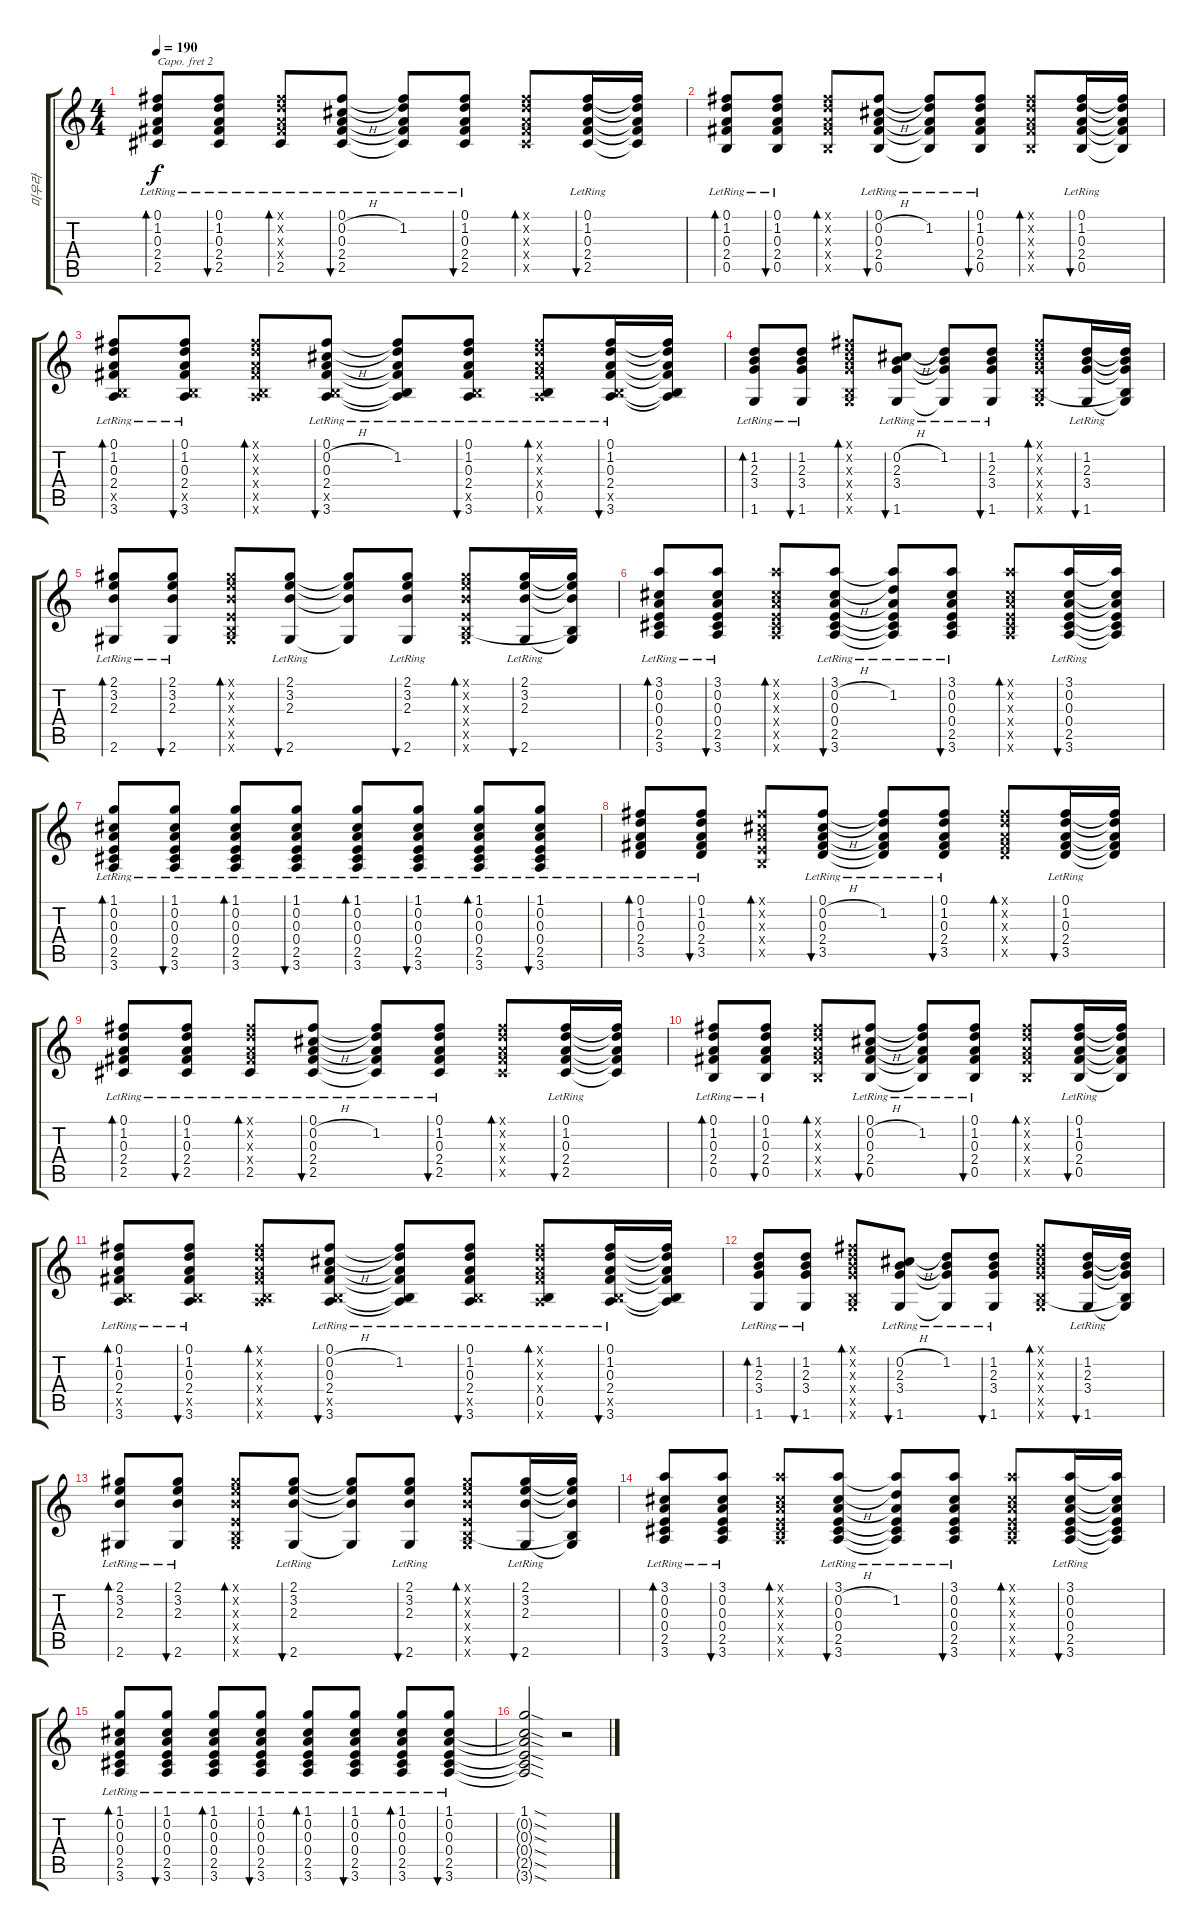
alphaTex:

\track ("미우라" "미우라") {instrument acousticguitarsteel}
\staff {score tabs}
\capo 2
\tuning (E4 B3 G3 D3 A2 E2) {hide}
\ts (4 4)
\tempo 190
\clef g2
\ks c
(0.1{lr} 1.2{lr} 0.3{lr} 2.4{lr} 2.5{lr}).8{bd 60 dy f} (0.1{lr} 1.2{lr} 0.3{lr} 2.4{lr} 2.5{lr}).8{bu 60} (0.1{x} 1.2{x} 0.3{x} 2.4{x} 2.5{lr}).8{bd 60} (0.1{lr} 0.2{h lr} 0.3{lr} 2.4{lr} 2.5{lr}).8{bu 60} (0.1{t} 1.2{lr} 0.3{t} 2.4{t} 2.5{t}).8 (0.1{lr} 1.2{lr} 0.3{lr} 2.4{lr} 2.5{lr}).8{bu 60} (0.1{x} 1.2{x} 0.3{x} 2.4{x} 2.5{x}).8{bd 60} (0.1{lr} 1.2{lr} 0.3{lr} 2.4{lr} 2.5{lr}).16{bu 60} (0.1{t} 1.2{t} 0.3{t} 2.4{t} 2.5{t}).16 |
(0.1{lr} 1.2{lr} 0.3{lr} 2.4{lr} 0.5{lr}).8{bd 60} (0.1{lr} 1.2{lr} 0.3{lr} 2.4 0.5{lr}).8{bu 60} (0.1{x} 1.2{x} 0.3{x} 2.4{x} 0.5{x}).8{bd 60} (0.1{lr} 0.2{h lr} 0.3{lr} 2.4{lr} 0.5{lr}).8{bu 60} (0.1{t} 1.2{lr} 0.3{t} 2.4{t} 0.5{t}).8 (0.1{lr} 1.2{lr} 0.3{lr} 2.4{lr} 0.5{lr}).8{bu 60} (0.1{x} 1.2{x} 0.3{x} 2.4{x} 0.5{x}).8{bd 60} (0.1{lr} 1.2{lr} 0.3{lr} 2.4{lr} 0.5{lr}).16{bu 60} (0.1{t} 1.2{t} 0.3{t} 2.4{t} 0.5{t}).16 |
(0.1{lr} 1.2{lr} 0.3{lr} 2.4{lr} 0.5{x} 3.6{lr}).8{bd 60} (0.1{lr} 1.2{lr} 0.3{lr} 2.4{lr} 0.5{x} 3.6{lr}).8{bu 60} (0.1{x} 1.2{x} 0.3{x} 2.4{x} 0.5{x} 3.6{x}).8{bd 60} (0.1{lr} 0.2{h lr} 0.3{lr} 2.4{lr} 0.5{x} 3.6{lr}).8{bu 60} (0.1{t} 1.2{lr} 0.3{t} 2.4{t} 0.5{t} 3.6{t}).8 (0.1{lr} 1.2{lr} 0.3{lr} 2.4{lr} 0.5{x} 3.6{lr}).8{bu 60} (0.1{x} 1.2{x} 0.3{x} 2.4{x} 0.5{lr} 3.6{x}).8{bd 60} (0.1{lr} 1.2{lr} 0.3{lr} 2.4{lr} 0.5{x} 3.6{lr}).16{bu 60} (0.1{t} 1.2{t} 0.3{t} 2.4{t} 0.5{t} 3.6{t}).16 |
(1.2{lr} 2.3{lr} 3.4{lr} 1.6{lr}).8{bd 60} (1.2{lr} 2.3{lr} 3.4{lr} 1.6{lr}).8{bu 60} (0.1{x} 1.2{x} 2.3{x} 3.4{x} 0.5{x} 1.6{x}).8{bd 60} (0.2{h lr} 2.3{lr} 3.4{lr} 1.6{lr}).8{bu 60} (1.2{lr} 2.3{t} 3.4{t} 1.6{t}).8 (1.2{lr} 2.3{lr} 3.4{lr} 1.6{lr}).8{bu 60} (0.1{x} 1.2{x} 2.3{x} 3.4{x} 0.5{x} 1.6{x}).8{bd 60} (1.2{lr} 2.3{lr} 3.4{lr} 1.6{lr}).16{bu 60} (1.2{t} 2.3{t} 3.4{t} 0.5{t} 1.6{t}).16 |
(2.1{lr} 3.2{lr} 2.3{lr} 2.6{lr}).8{bd 60} (2.1{lr} 3.2{lr} 2.3{lr} 2.6{lr}).8{bu 60} (2.1{x} 3.2{x} 2.3{x} 0.4{x} 0.5{x} 2.6{x}).8{bd 60} (2.1{lr} 3.2{lr} 2.3{lr} 2.6{lr}).8{bu 60} (2.1{t} 3.2{t} 2.3{t} 2.6{t}).8 (2.1{lr} 3.2{lr} 2.3{lr} 2.6{lr}).8{bu 60} (2.1{x} 3.2{x} 2.3{x} 0.4{x} 0.5{x} 2.6{x}).8{bd 60} (2.1{lr} 3.2{lr} 2.3{lr} 2.6{lr}).16{bu 60} (2.1{t} 3.2{t} 2.3{t} 0.5{t} 2.6{t}).16 |
(3.1{lr} 0.2{lr} 0.3{lr} 0.4{lr} 2.5{lr} 3.6{lr}).8{bd 60} (3.1{lr} 0.2{lr} 0.3{lr} 0.4{lr} 2.5{lr} 3.6{lr}).8{bu 60} (3.1{x} 0.2{x} 0.3{x} 0.4{x} 2.5{x} 3.6{x}).8{bd 60} (3.1{lr} 0.2{h lr} 0.3{lr} 0.4{lr} 2.5{lr} 3.6{lr}).8{bu 60} (3.1{t} 1.2{lr} 0.3{t} 0.4{t} 2.5{t} 3.6{t}).8 (3.1{lr} 0.2{lr} 0.3{lr} 0.4{lr} 2.5{lr} 3.6{lr}).8{bu 60} (3.1{x} 0.2{x} 0.3{x} 0.4{x} 2.5{x} 3.6{x}).8{bd 60} (3.1{lr} 0.2{lr} 0.3{lr} 0.4{lr} 2.5{lr} 3.6{lr}).16{bu 60} (3.1{t} 0.2{t} 0.3{t} 0.4{t} 2.5{t} 3.6{t}).16 |
(1.1{lr} 0.2{lr} 0.3{lr} 0.4{lr} 2.5{lr} 3.6{lr}).8{bd 60 volume 5} (1.1{lr} 0.2{lr} 0.3{lr} 0.4{lr} 2.5{lr} 3.6{lr}).8{bu 60} (1.1{lr} 0.2{lr} 0.3{lr} 0.4{lr} 2.5{lr} 3.6{lr}).8{bd 60 volume 10} (1.1{lr} 0.2{lr} 0.3{lr} 0.4{lr} 2.5{lr} 3.6{lr}).8{bu 60} (1.1{lr} 0.2{lr} 0.3{lr} 0.4{lr} 2.5{lr} 3.6{lr}).8{bd 60} (1.1{lr} 0.2{lr} 0.3{lr} 0.4{lr} 2.5{lr} 3.6{lr}).8{bu 60 volume 13} (1.1{lr} 0.2{lr} 0.3{lr} 0.4{lr} 2.5{lr} 3.6{lr}).8{bd 60} (1.1{lr} 0.2{lr} 0.3{lr} 0.4{lr} 2.5{lr} 3.6{lr}).8{bu 60} |
(0.1{lr} 1.2{lr} 0.3{lr} 2.4{lr} 3.5{lr}).8{bd 60} (0.1{lr} 1.2{lr} 0.3{lr} 2.4{lr} 3.5{lr}).8{bu 60} (0.1{x} 0.2{x} 0.3{x} 0.4{x} 0.5{x}).8{bd 60} (0.1{lr} 0.2{h lr} 0.3{lr} 2.4{lr} 3.5{lr}).8{bu 60} (0.1{t} 1.2{lr} 0.3{t} 2.4{t} 3.5{t}).8 (0.1{lr} 1.2{lr} 0.3{lr} 2.4{lr} 3.5{lr}).8{bu 60} (0.1{x} 1.2{x} 0.3{x} 2.4{x} 3.5{x}).8{bd 60} (0.1{lr} 1.2{lr} 0.3{lr} 2.4{lr} 3.5{lr}).16{bu 60} (0.1{t} 1.2{t} 0.3{t} 2.4{t} 3.5{t}).16 |
(0.1{lr} 1.2{lr} 0.3{lr} 2.4{lr} 2.5{lr}).8{bd 60} (0.1{lr} 1.2{lr} 0.3{lr} 2.4{lr} 2.5{lr}).8{bu 60} (0.1{x} 1.2{x} 0.3{x} 2.4{x} 2.5{lr}).8{bd 60} (0.1{lr} 0.2{h lr} 0.3{lr} 2.4{lr} 2.5{lr}).8{bu 60} (0.1{t} 1.2{lr} 0.3{t} 2.4{t} 2.5{t}).8 (0.1{lr} 1.2{lr} 0.3{lr} 2.4{lr} 2.5{lr}).8{bu 60} (0.1{x} 1.2{x} 0.3{x} 2.4{x} 2.5{x}).8{bd 60} (0.1{lr} 1.2{lr} 0.3{lr} 2.4{lr} 2.5{lr}).16{bu 60} (0.1{t} 1.2{t} 0.3{t} 2.4{t} 2.5{t}).16 |
(0.1{lr} 1.2{lr} 0.3{lr} 2.4{lr} 0.5{lr}).8{bd 60} (0.1{lr} 1.2{lr} 0.3{lr} 2.4{lr} 0.5{lr}).8{bu 60} (0.1{x} 1.2{x} 0.3{x} 2.4{x} 0.5{x}).8{bd 60} (0.1{lr} 0.2{h lr} 0.3{lr} 2.4{lr} 0.5{lr}).8{bu 60} (0.1{t} 1.2{lr} 0.3{t} 2.4{t} 0.5{t}).8 (0.1{lr} 1.2{lr} 0.3{lr} 2.4{lr} 0.5{lr}).8{bu 60} (0.1{x} 1.2{x} 0.3{x} 2.4{x} 0.5{x}).8{bd 60} (0.1{lr} 1.2{lr} 0.3{lr} 2.4{lr} 0.5{lr}).16{bu 60} (0.1{t} 1.2{t} 0.3{t} 2.4{t} 0.5{t}).16 |
(0.1{lr} 1.2{lr} 0.3{lr} 2.4{lr} 0.5{x} 3.6{lr}).8{bd 60} (0.1{lr} 1.2{lr} 0.3{lr} 2.4{lr} 0.5{x} 3.6{lr}).8{bu 60} (0.1{x} 1.2{x} 0.3{x} 2.4{x} 0.5{x} 3.6{x}).8{bd 60} (0.1{lr} 0.2{h lr} 0.3{lr} 2.4{lr} 0.5{x} 3.6{lr}).8{bu 60} (0.1{t} 1.2{lr} 0.3{t} 2.4{t} 0.5{t} 3.6{t}).8 (0.1{lr} 1.2{lr} 0.3{lr} 2.4{lr} 0.5{x} 3.6{lr}).8{bu 60} (0.1{x} 1.2{x} 0.3{x} 2.4{x} 0.5{lr} 3.6{x}).8{bd 60} (0.1{lr} 1.2{lr} 0.3{lr} 2.4{lr} 0.5{x} 3.6{lr}).16{bu 60} (0.1{t} 1.2{t} 0.3{t} 2.4{t} 0.5{t} 3.6{t}).16 |
(1.2{lr} 2.3{lr} 3.4{lr} 1.6{lr}).8{bd 60} (1.2{lr} 2.3{lr} 3.4{lr} 1.6{lr}).8{bu 60} (0.1{x} 1.2{x} 2.3{x} 3.4{x} 0.5{x} 1.6{x}).8{bd 60} (0.2{h lr} 2.3{lr} 3.4{lr} 1.6{lr}).8{bu 60} (1.2{lr} 2.3{t} 3.4{t} 1.6{t}).8 (1.2{lr} 2.3{lr} 3.4{lr} 1.6{lr}).8{bu 60} (0.1{x} 1.2{x} 2.3{x} 3.4{x} 0.5{x} 1.6{x}).8{bd 60} (1.2{lr} 2.3{lr} 3.4{lr} 1.6{lr}).16{bu 60} (1.2{t} 2.3{t} 3.4{t} 0.5{t} 1.6{t}).16 |
(2.1{lr} 3.2{lr} 2.3{lr} 2.6{lr}).8{bd 60} (2.1{lr} 3.2{lr} 2.3{lr} 2.6{lr}).8{bu 60} (2.1{x} 3.2{x} 2.3{x} 0.4{x} 0.5{x} 2.6{x}).8{bd 60} (2.1{lr} 3.2{lr} 2.3{lr} 2.6{lr}).8{bu 60} (2.1{t} 3.2{t} 2.3{t} 2.6{t}).8 (2.1{lr} 3.2{lr} 2.3{lr} 2.6{lr}).8{bu 60} (2.1{x} 3.2{x} 2.3{x} 0.4{x} 0.5{x} 2.6{x}).8{bd 60} (2.1{lr} 3.2{lr} 2.3{lr} 2.6{lr}).16{bu 60} (2.1{t} 3.2{t} 2.3{t} 0.5{t} 2.6{t}).16 |
(3.1{lr} 0.2{lr} 0.3{lr} 0.4{lr} 2.5{lr} 3.6{lr}).8{bd 60} (3.1{lr} 0.2{lr} 0.3{lr} 0.4{lr} 2.5{lr} 3.6{lr}).8{bu 60} (3.1{x} 0.2{x} 0.3{x} 0.4{x} 2.5{x} 3.6{x}).8{bd 60} (3.1{lr} 0.2{h lr} 0.3{lr} 0.4{lr} 2.5{lr} 3.6{lr}).8{bu 60} (3.1{t} 1.2{lr} 0.3{t} 0.4{t} 2.5{t} 3.6{t}).8 (3.1{lr} 0.2{lr} 0.3{lr} 0.4{lr} 2.5{lr} 3.6{lr}).8{bu 60} (3.1{x} 0.2{x} 0.3{x} 0.4{x} 2.5{x} 3.6{x}).8{bd 60} (3.1{lr} 0.2{lr} 0.3{lr} 0.4{lr} 2.5{lr} 3.6{lr}).16{bu 60} (3.1{t} 0.2{t} 0.3{t} 0.4{t} 2.5{t} 3.6{t}).16 |
(1.1{lr} 0.2{lr} 0.3{lr} 0.4{lr} 2.5{lr} 3.6{lr}).8{bd 60 volume 5} (1.1{lr} 0.2{lr} 0.3{lr} 0.4{lr} 2.5{lr} 3.6{lr}).8{bu 60} (1.1{lr} 0.2{lr} 0.3{lr} 0.4{lr} 2.5{lr} 3.6{lr}).8{bd 60 volume 10} (1.1{lr} 0.2{lr} 0.3{lr} 0.4{lr} 2.5{lr} 3.6{lr}).8{bu 60} (1.1{lr} 0.2{lr} 0.3{lr} 0.4{lr} 2.5{lr} 3.6{lr}).8{bd 60} (1.1{lr} 0.2{lr} 0.3{lr} 0.4{lr} 2.5{lr} 3.6{lr}).8{bu 60 volume 13} (1.1{lr} 0.2{lr} 0.3{lr} 0.4{lr} 2.5{lr} 3.6{lr}).8{bd 60} (1.1{lr} 0.2{lr} 0.3{lr} 0.4{lr} 2.5{lr} 3.6{lr}).8{bu 60} |
(1.1{sod} 0.2{sod t} 0.3{sod t} 0.4{sod t} 2.5{sod t} 3.6{sod t}).2 r.2
